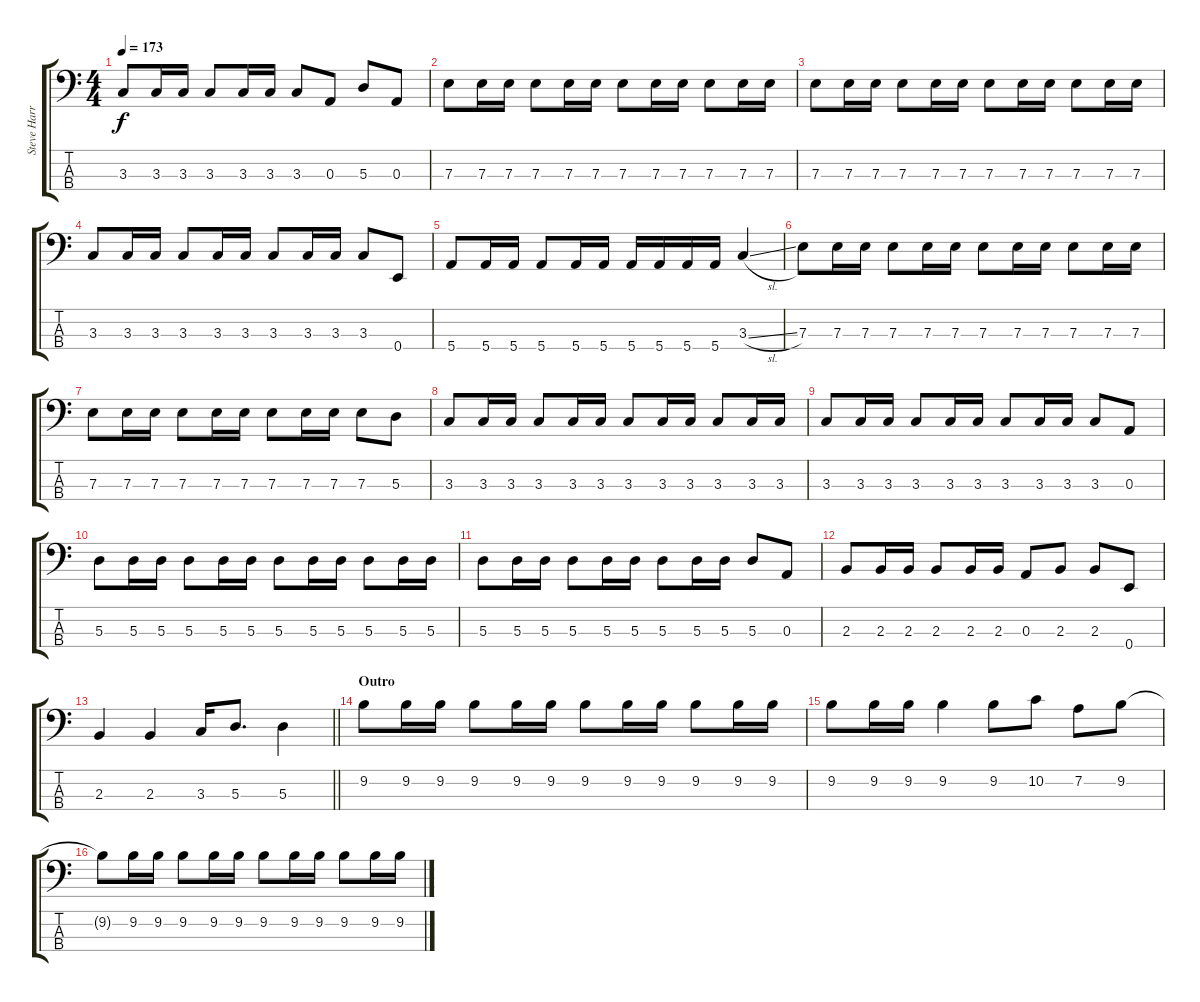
\track ("Steve Harris" "Steve Harr") {instrument electricbassfinger}
\staff {score tabs}
\tuning (G2 D2 A1 E1) {hide}
\ts (4 4)
\tempo 173
\clef f4
\ks c
3.3.8{dy f} 3.3.16 3.3.16 3.3.8 3.3.16 3.3.16 3.3.8 0.3.8 5.3.8 0.3.8 |
7.3.8 7.3.16 7.3.16 7.3.8 7.3.16 7.3.16 7.3.8 7.3.16 7.3.16 7.3.8 7.3.16 7.3.16 |
7.3.8 7.3.16 7.3.16 7.3.8 7.3.16 7.3.16 7.3.8 7.3.16 7.3.16 7.3.8 7.3.16 7.3.16 |
3.3.8 3.3.16 3.3.16 3.3.8 3.3.16 3.3.16 3.3.8 3.3.16 3.3.16 3.3.8 0.4.8 |
5.4.8 5.4.16 5.4.16 5.4.8 5.4.16 5.4.16 5.4.16 5.4.16 5.4.16 5.4.16 3.3{sl}.4 |
7.3.8 7.3.16 7.3.16 7.3.8 7.3.16 7.3.16 7.3.8 7.3.16 7.3.16 7.3.8 7.3.16 7.3.16 |
7.3.8 7.3.16 7.3.16 7.3.8 7.3.16 7.3.16 7.3.8 7.3.16 7.3.16 7.3.8 5.3.8 |
3.3.8 3.3.16 3.3.16 3.3.8 3.3.16 3.3.16 3.3.8 3.3.16 3.3.16 3.3.8 3.3.16 3.3.16 |
3.3.8 3.3.16 3.3.16 3.3.8 3.3.16 3.3.16 3.3.8 3.3.16 3.3.16 3.3.8 0.3.8 |
5.3.8 5.3.16 5.3.16 5.3.8 5.3.16 5.3.16 5.3.8 5.3.16 5.3.16 5.3.8 5.3.16 5.3.16 |
5.3.8 5.3.16 5.3.16 5.3.8 5.3.16 5.3.16 5.3.8 5.3.16 5.3.16 5.3.8 0.3.8 |
2.3.8 2.3.16 2.3.16 2.3.8 2.3.16 2.3.16 0.3.8 2.3.8 2.3.8 0.4.8 |
\barLineRight lightlight
2.3.4 2.3.4 3.3.16 5.3.8{d} 5.3.4 |
\section ("" "Outro")
9.2.8 9.2.16 9.2.16 9.2.8 9.2.16 9.2.16 9.2.8 9.2.16 9.2.16 9.2.8 9.2.16 9.2.16 |
9.2.8 9.2.16 9.2.16 9.2.4 9.2.8 10.2.8 7.2.8 9.2.8 |
9.2{t}.8 9.2.16 9.2.16 9.2.8 9.2.16 9.2.16 9.2.8 9.2.16 9.2.16 9.2.8 9.2.16 9.2.16
